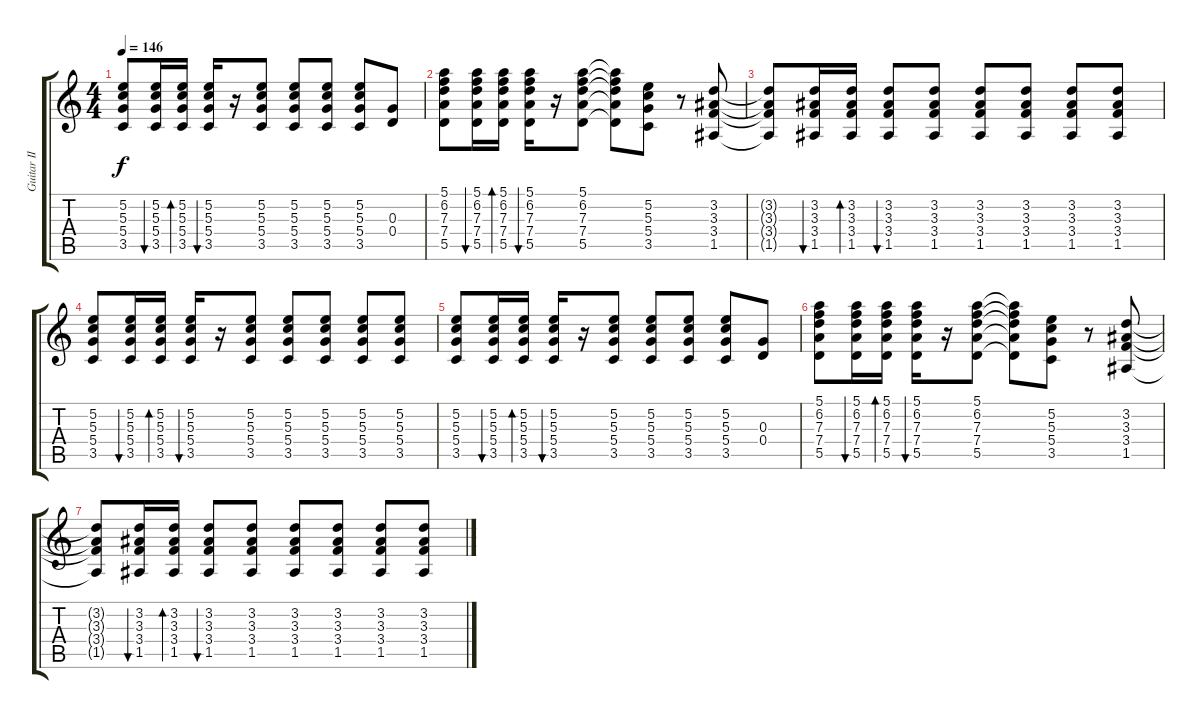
\track ("Guitar II" "Guitar II") {instrument electricguitarjazz}
\staff {score tabs}
\tuning (E4 B3 G3 D3 A2 E2) {hide}
\ts (4 4)
\tempo 146
\clef g2
\ks c
(5.2 5.3 5.4 3.5).8{dy f} (5.2 5.3 5.4 3.5).16{bu 120} (5.2 5.3 5.4 3.5).16{bd 120} (5.2 5.3 5.4 3.5).16{bu 120} r.16 (5.2 5.3 5.4 3.5).8 (5.2 5.3 5.4 3.5).8 (5.2 5.3 5.4 3.5).8 (5.2 5.3 5.4 3.5).8 (0.3 0.4).8 |
(5.1 6.2 7.3 7.4 5.5).8 (5.1 6.2 7.3 7.4 5.5).16{bu 120} (5.1 6.2 7.3 7.4 5.5).16{bd 120} (5.1 6.2 7.3 7.4 5.5).16{bu 120} r.16 (5.1 6.2 7.3 7.4 5.5).8 (5.1{t} 6.2{t} 7.3{t} 7.4{t} 5.5{t}).8 (5.2 5.3 5.4 3.5).8 r.8 (3.2 3.3 3.4 1.5).8 |
(3.2{t} 3.3{t} 3.4{t} 1.5{t}).8 (3.2 3.3 3.4 1.5).16{bu 120} (3.2 3.3 3.4 1.5).16{bd 120} (3.2 3.3 3.4 1.5).8{bu 120} (3.2 3.3 3.4 1.5).8 (3.2 3.3 3.4 1.5).8 (3.2 3.3 3.4 1.5).8 (3.2 3.3 3.4 1.5).8 (3.2 3.3 3.4 1.5).8 |
(5.2 5.3 5.4 3.5).8 (5.2 5.3 5.4 3.5).16{bu 120} (5.2 5.3 5.4 3.5).16{bd 120} (5.2 5.3 5.4 3.5).16{bu 120} r.16 (5.2 5.3 5.4 3.5).8 (5.2 5.3 5.4 3.5).8 (5.2 5.3 5.4 3.5).8 (5.2 5.3 5.4 3.5).8 (5.2 5.3 5.4 3.5).8 |
(5.2 5.3 5.4 3.5).8 (5.2 5.3 5.4 3.5).16{bu 120} (5.2 5.3 5.4 3.5).16{bd 120} (5.2 5.3 5.4 3.5).16{bu 120} r.16 (5.2 5.3 5.4 3.5).8 (5.2 5.3 5.4 3.5).8 (5.2 5.3 5.4 3.5).8 (5.2 5.3 5.4 3.5).8 (0.3 0.4).8 |
(5.1 6.2 7.3 7.4 5.5).8 (5.1 6.2 7.3 7.4 5.5).16{bu 120} (5.1 6.2 7.3 7.4 5.5).16{bd 120} (5.1 6.2 7.3 7.4 5.5).16{bu 120} r.16 (5.1 6.2 7.3 7.4 5.5).8 (5.1{t} 6.2{t} 7.3{t} 7.4{t} 5.5{t}).8 (5.2 5.3 5.4 3.5).8 r.8 (3.2 3.3 3.4 1.5).8 |
(3.2{t} 3.3{t} 3.4{t} 1.5{t}).8 (3.2 3.3 3.4 1.5).16{bu 120} (3.2 3.3 3.4 1.5).16{bd 120} (3.2 3.3 3.4 1.5).8{bu 120} (3.2 3.3 3.4 1.5).8 (3.2 3.3 3.4 1.5).8 (3.2 3.3 3.4 1.5).8 (3.2 3.3 3.4 1.5).8 (3.2 3.3 3.4 1.5).8
